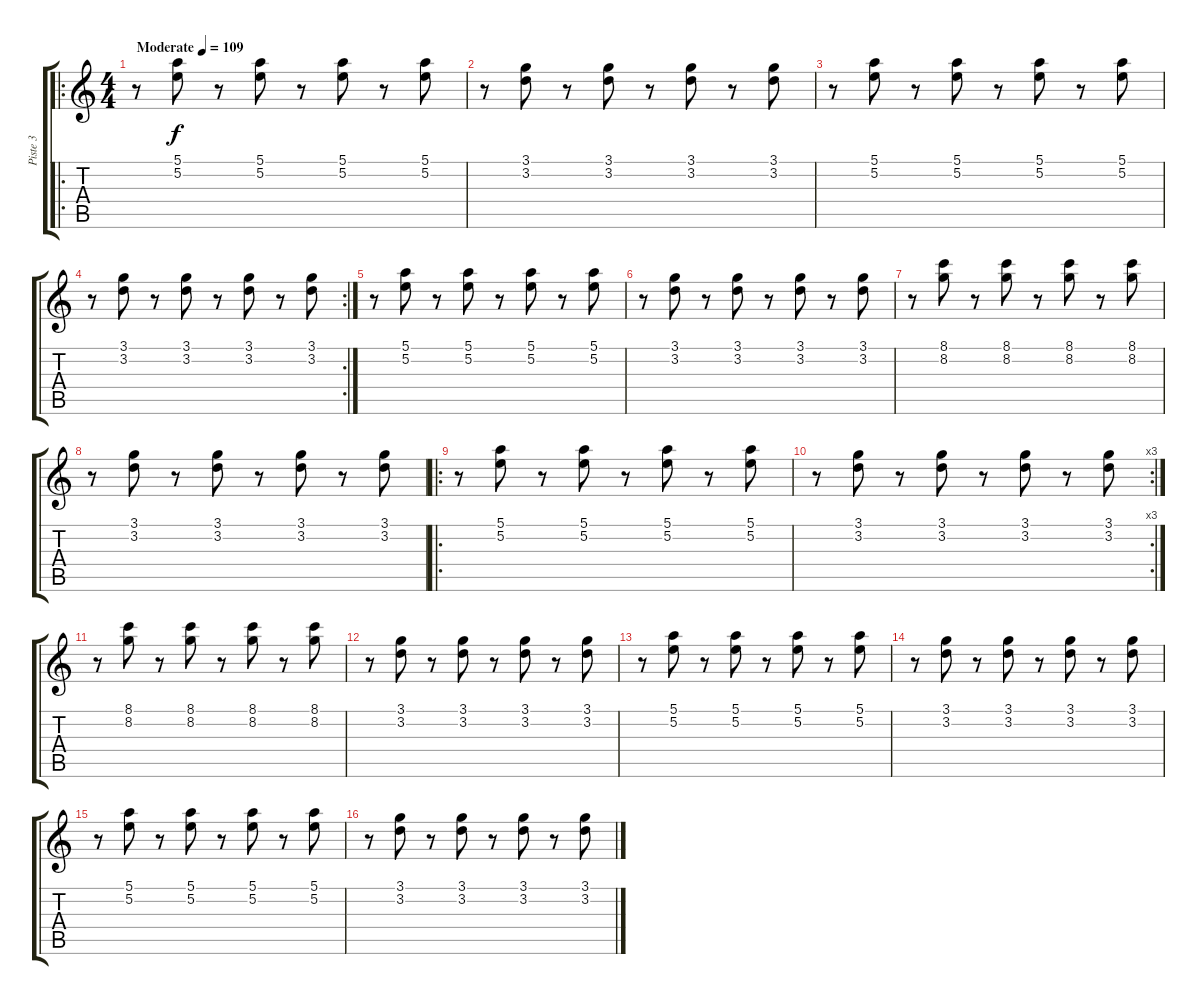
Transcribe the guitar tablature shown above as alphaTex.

\track ("Piste 3" "Piste 3") {instrument electricguitarclean}
\staff {score tabs}
\tuning (E4 B3 G3 D3 A2 E2) {hide}
\ro
\ts (4 4)
\tempo (109 "Moderate")
\clef g2
\ks c
r.8{dy f instrument electricguitarclean} (5.1 5.2).8 r.8 (5.1 5.2).8 r.8 (5.1 5.2).8 r.8 (5.1 5.2).8 |
r.8 (3.1 3.2).8 r.8 (3.1 3.2).8 r.8 (3.1 3.2).8 r.8 (3.1 3.2).8 |
r.8 (5.1 5.2).8 r.8 (5.1 5.2).8 r.8 (5.1 5.2).8 r.8 (5.1 5.2).8 |
\rc 2
r.8 (3.1 3.2).8 r.8 (3.1 3.2).8 r.8 (3.1 3.2).8 r.8 (3.1 3.2).8 |
r.8 (5.1 5.2).8 r.8 (5.1 5.2).8 r.8 (5.1 5.2).8 r.8 (5.1 5.2).8 |
r.8 (3.1 3.2).8 r.8 (3.1 3.2).8 r.8 (3.1 3.2).8 r.8 (3.1 3.2).8 |
r.8 (8.1 8.2).8 r.8 (8.1 8.2).8 r.8 (8.1 8.2).8 r.8 (8.1 8.2).8 |
r.8 (3.1 3.2).8 r.8 (3.1 3.2).8 r.8 (3.1 3.2).8 r.8 (3.1 3.2).8 |
\ro
r.8 (5.1 5.2).8 r.8 (5.1 5.2).8 r.8 (5.1 5.2).8 r.8 (5.1 5.2).8 |
\rc 3
r.8 (3.1 3.2).8 r.8 (3.1 3.2).8 r.8 (3.1 3.2).8 r.8 (3.1 3.2).8 |
r.8 (8.1 8.2).8 r.8 (8.1 8.2).8 r.8 (8.1 8.2).8 r.8 (8.1 8.2).8 |
r.8 (3.1 3.2).8 r.8 (3.1 3.2).8 r.8 (3.1 3.2).8 r.8 (3.1 3.2).8 |
r.8 (5.1 5.2).8 r.8 (5.1 5.2).8 r.8 (5.1 5.2).8 r.8 (5.1 5.2).8 |
r.8 (3.1 3.2).8 r.8 (3.1 3.2).8 r.8 (3.1 3.2).8 r.8 (3.1 3.2).8 |
r.8 (5.1 5.2).8 r.8 (5.1 5.2).8 r.8 (5.1 5.2).8 r.8 (5.1 5.2).8 |
r.8 (3.1 3.2).8 r.8 (3.1 3.2).8 r.8 (3.1 3.2).8 r.8 (3.1 3.2).8
